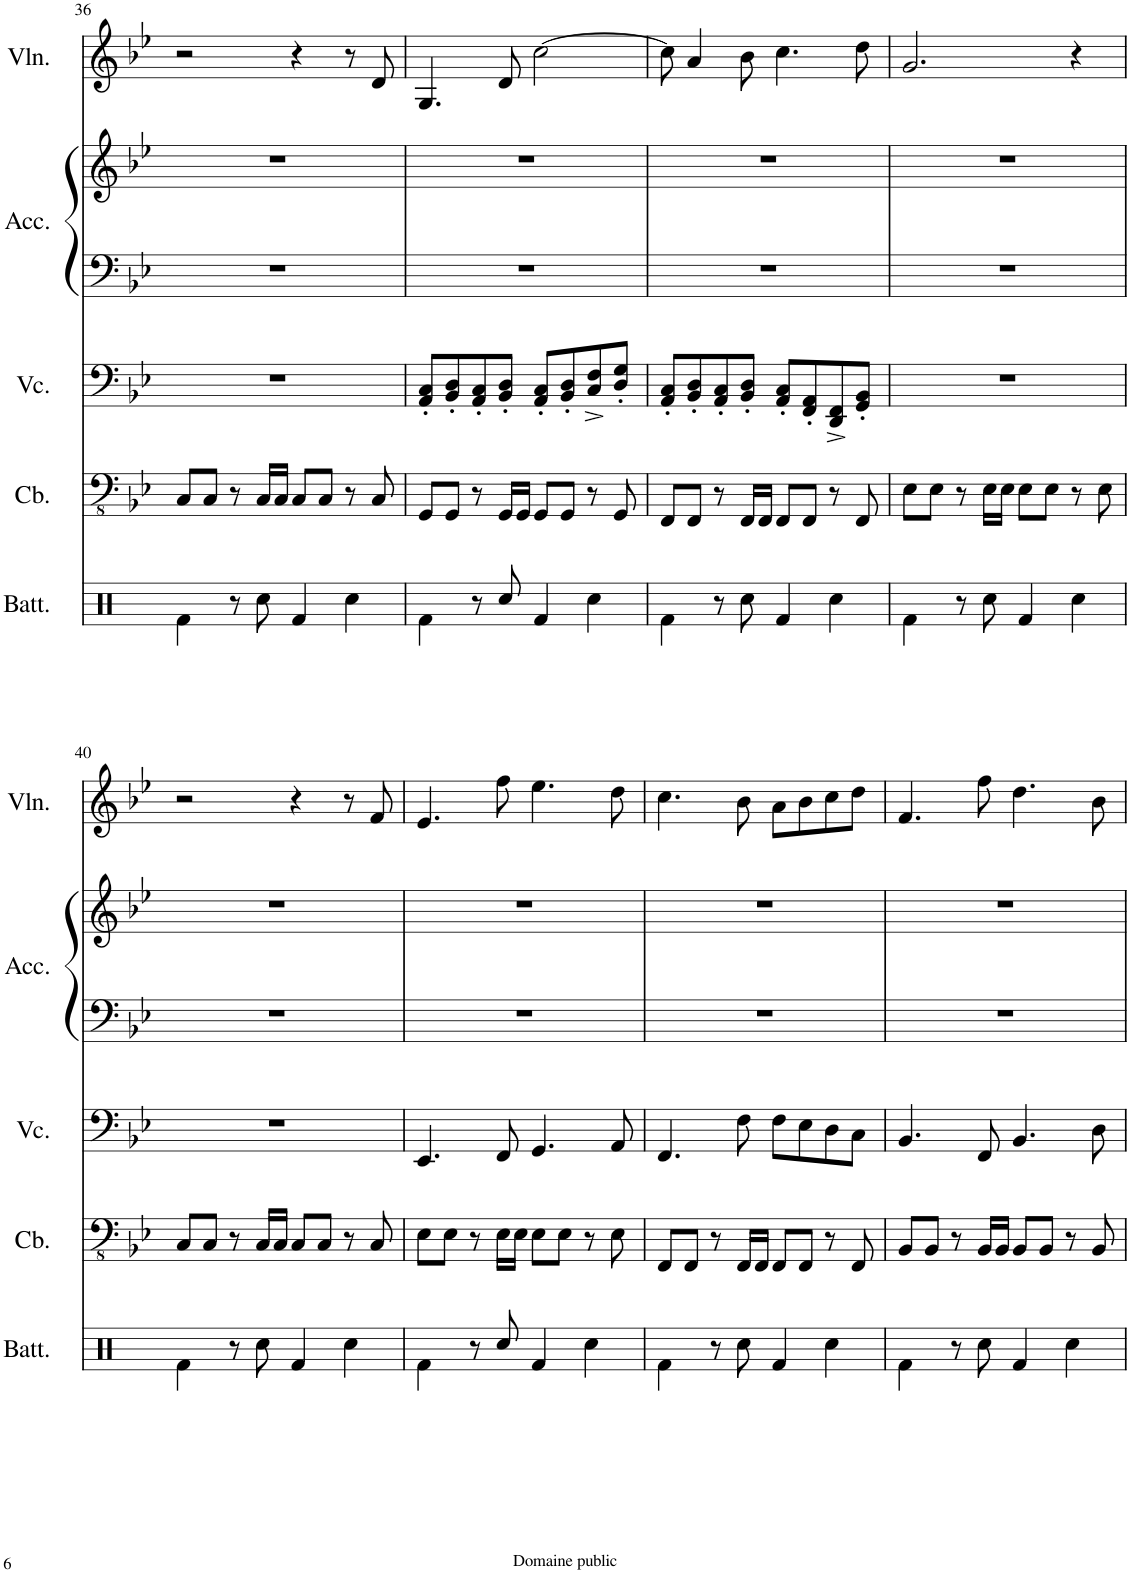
**kern	**kern	**kern	**kern	**kern	**kern
*part5	*part4	*part3	*part2	*part2	*part1
*staff6	*staff5	*staff4	*staff3	*staff2	*staff1
*I"Batterie	*I"Contrebasse	*I"Violoncelle	*I"Accordéon	*	*I"Violon
*I'Batt.	*I'Cb.	*I'Vc.	*I'Acc.	*	*I'Vln.
!!LO:PB:g=z
*clefX	*clefFv4	*clefF4	*clefF4	*clefG2	*clefG2
*	*Trd7c12	*	*	*	*
*k[]	*k[b-e-]	*k[b-e-]	*k[b-e-]	*k[b-e-]	*k[b-e-]
*M4/4	*M4/4	*M4/4	*M4/4	*M4/4	*M4/4
=36	=36	=36	=36	=36	=36
4Rf\	8CC/L	1r	1r	1r	2r
.	8CC/J	.	.	.	.
8r	8r	.	.	.	.
8Rcc\	16CC/LL	.	.	.	.
.	16CC/JJ	.	.	.	.
4Rf/	8CC/L	.	.	.	4r
.	8CC/J	.	.	.	.
4Rcc\	8r	.	.	.	8r
.	8CC/	.	.	.	8d/
=37	=37	=37	=37	=37	=37
4Rf\	8GGG/L	8AA/' 8C/'L	1r	1r	4.G/
.	8GGG/J	8BB-/' 8D/'	.	.	.
8r	8r	8AA/' 8C/'	.	.	.
8Rcc/	16GGG/LL	8BB-/' 8D/'J	.	.	8d/
.	16GGG/JJ	.	.	.	.
4Rf/	8GGG/L	8AA/' 8C/'L	.	.	[2cc\
.	8GGG/J	8BB-/' 8D/'	.	.	.
4Rcc\	8r	8C/^ 8F/^	.	.	.
.	8GGG/	8D/' 8G/'J	.	.	.
=38	=38	=38	=38	=38	=38
4Rf\	8FFF/L	8AA/' 8C/'L	1r	1r	8cc\]
.	8FFF/J	8BB-/' 8D/'	.	.	4a/
8r	8r	8AA/' 8C/'	.	.	.
8Rcc\	16FFF/LL	8BB-/' 8D/'J	.	.	8b-\
.	16FFF/JJ	.	.	.	.
4Rf/	8FFF/L	8AA/' 8C/'L	.	.	4.cc\
.	8FFF/J	8FF/' 8AA/'	.	.	.
4Rcc\	8r	8DD/^ 8FF/^	.	.	.
.	8FFF/	8GG/' 8BB-/'J	.	.	8dd\
=39	=39	=39	=39	=39	=39
4Rf\	8EE-\L	1r	1r	1r	2.g/
.	8EE-\J	.	.	.	.
8r	8r	.	.	.	.
8Rcc\	16EE-\LL	.	.	.	.
.	16EE-\JJ	.	.	.	.
4Rf/	8EE-\L	.	.	.	.
.	8EE-\J	.	.	.	.
4Rcc\	8r	.	.	.	4r
.	8EE-\	.	.	.	.
!!LO:LB:g=z
=40	=40	=40	=40	=40	=40
4Rf\	8CC/L	1r	1r	1r	2r
.	8CC/J	.	.	.	.
8r	8r	.	.	.	.
8Rcc\	16CC/LL	.	.	.	.
.	16CC/JJ	.	.	.	.
4Rf/	8CC/L	.	.	.	4r
.	8CC/J	.	.	.	.
4Rcc\	8r	.	.	.	8r
.	8CC/	.	.	.	8f/
=41	=41	=41	=41	=41	=41
4Rf\	8EE-\L	4.EE-/	1r	1r	4.e-/
.	8EE-\J	.	.	.	.
8r	8r	.	.	.	.
8Rcc/	16EE-\LL	8FF/	.	.	8ff\
.	16EE-\JJ	.	.	.	.
4Rf/	8EE-\L	4.GG/	.	.	4.ee-\
.	8EE-\J	.	.	.	.
4Rcc\	8r	.	.	.	.
.	8EE-\	8AA/	.	.	8dd\
=42	=42	=42	=42	=42	=42
4Rf\	8FFF/L	4.FF/	1r	1r	4.cc\
.	8FFF/J	.	.	.	.
8r	8r	.	.	.	.
8Rcc\	16FFF/LL	8F\	.	.	8b-\
.	16FFF/JJ	.	.	.	.
4Rf/	8FFF/L	8F\L	.	.	8a\L
.	8FFF/J	8E-\	.	.	8b-\
4Rcc\	8r	8D\	.	.	8cc\
.	8FFF/	8C\J	.	.	8dd\J
=43	=43	=43	=43	=43	=43
4Rf\	8BBB-/L	4.BB-/	1r	1r	4.f/
.	8BBB-/J	.	.	.	.
8r	8r	.	.	.	.
8Rcc\	16BBB-/LL	8FF/	.	.	8ff\
.	16BBB-/JJ	.	.	.	.
4Rf/	8BBB-/L	4.BB-/	.	.	4.dd\
.	8BBB-/J	.	.	.	.
4Rcc\	8r	.	.	.	.
.	8BBB-/	8D\	.	.	8b-\
=	=	=	=	=	=
*-	*-	*-	*-	*-	*-
